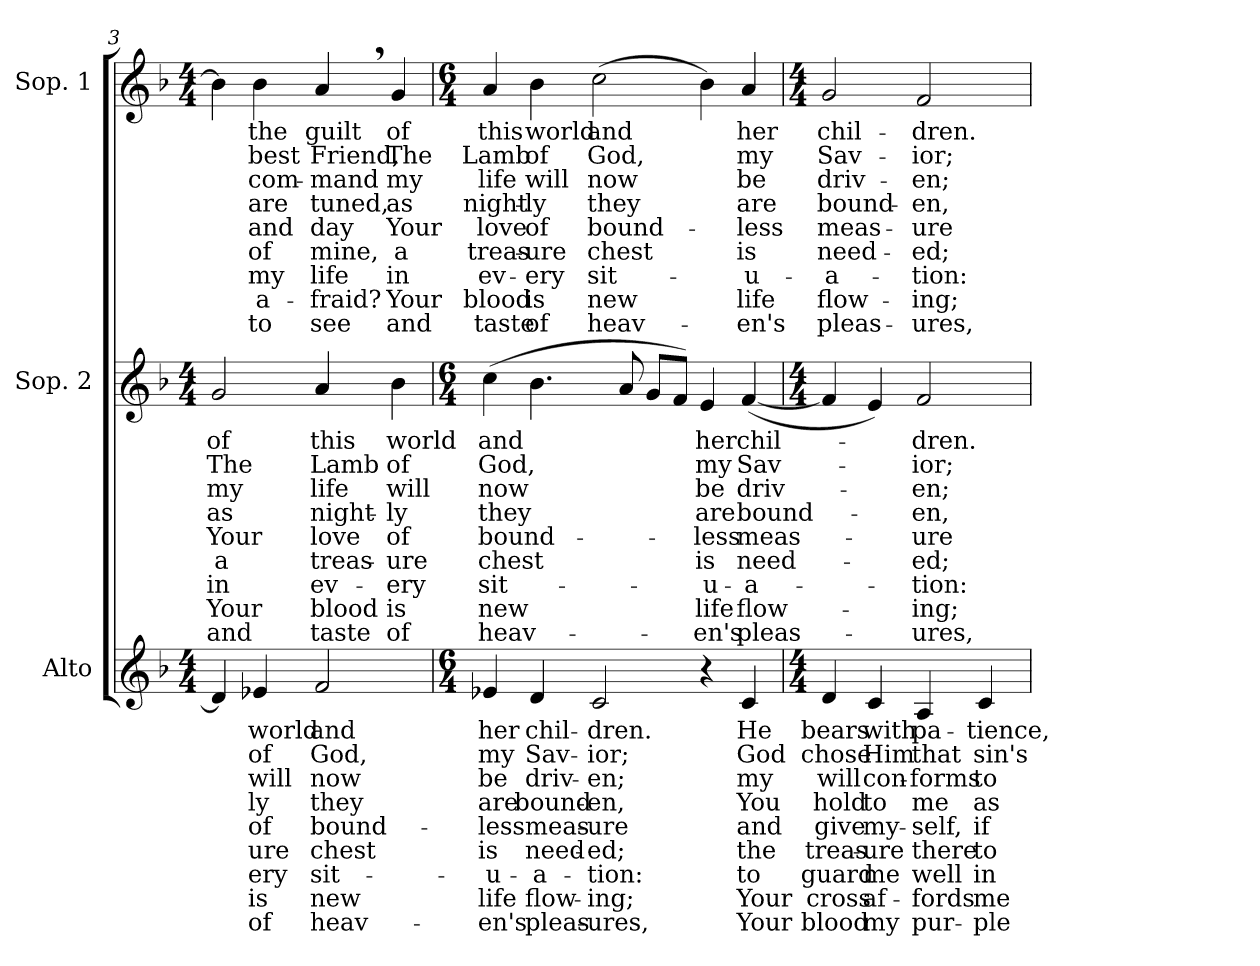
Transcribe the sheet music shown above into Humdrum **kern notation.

**kern	**text	**text	**text	**text	**text	**text	**text	**text	**text	**kern	**text	**text	**text	**text	**text	**text	**text	**text	**text	**kern	**text	**text	**text	**text	**text	**text	**text	**text	**text
*part3	*part3	*part3	*part3	*part3	*part3	*part3	*part3	*part3	*part3	*part2	*part2	*part2	*part2	*part2	*part2	*part2	*part2	*part2	*part2	*part1	*part1	*part1	*part1	*part1	*part1	*part1	*part1	*part1	*part1
*staff3	*staff3	*staff3	*staff3	*staff3	*staff3	*staff3	*staff3	*staff3	*staff3	*staff2	*staff2	*staff2	*staff2	*staff2	*staff2	*staff2	*staff2	*staff2	*staff2	*staff1	*staff1	*staff1	*staff1	*staff1	*staff1	*staff1	*staff1	*staff1	*staff1
*I"Alto	*	*	*	*	*	*	*	*	*	*I"Sop. 2	*	*	*	*	*	*	*	*	*	*I"Sop. 1	*	*	*	*	*	*	*	*	*
*I'A	*	*	*	*	*	*	*	*	*	*I'S	*	*	*	*	*	*	*	*	*	*I'S	*	*	*	*	*	*	*	*	*
!!LO:PB:g=z
*clefG2	*	*	*	*	*	*	*	*	*	*clefG2	*	*	*	*	*	*	*	*	*	*clefG2	*	*	*	*	*	*	*	*	*
*k[b-]	*	*	*	*	*	*	*	*	*	*k[b-]	*	*	*	*	*	*	*	*	*	*k[b-]	*	*	*	*	*	*	*	*	*
*F:	*	*	*	*	*	*	*	*	*	*F:	*	*	*	*	*	*	*	*	*	*F:	*	*	*	*	*	*	*	*	*
*M4/4	*	*	*	*	*	*	*	*	*	*M4/4	*	*	*	*	*	*	*	*	*	*M4/4	*	*	*	*	*	*	*	*	*
=3	=3	=3	=3	=3	=3	=3	=3	=3	=3	=3	=3	=3	=3	=3	=3	=3	=3	=3	=3	=3	=3	=3	=3	=3	=3	=3	=3	=3	=3
!	!	!	!	!	!	!	!	!	!	!	!LO:LY:b	!LO:LY:b	!LO:LY:b	!LO:LY:b	!LO:LY:b	!LO:LY:b	!LO:LY:b	!LO:LY:b	!LO:LY:b	!	!	!	!	!	!	!	!	!	!
4d/]	.	.	.	.	.	.	.	.	.	2g/	of	The	my	as	Your	a	in	Your	and	4b-\]	.	.	.	.	.	.	.	.	.
!	!LO:LY:b	!LO:LY:b	!LO:LY:b	!LO:LY:b	!LO:LY:b	!LO:LY:b	!LO:LY:b	!LO:LY:b	!LO:LY:b	!	!	!	!	!	!	!	!	!	!	!	!	!	!	!	!	!	!	!	!
!	!	!	!	!	!	!	!	!	!	!	!	!	!	!	!	!	!	!	!	!	!LO:LY:b	!LO:LY:b	!LO:LY:b	!LO:LY:b	!LO:LY:b	!LO:LY:b	!LO:LY:b	!LO:LY:b	!LO:LY:b
4e-X/	world	of	will	-ly	of	-ure	-ery	is	of	.	.	.	.	.	.	.	.	.	.	4b-\	the	best	com-	are	and	of	my	a-	to
!	!LO:LY:b	!LO:LY:b	!LO:LY:b	!LO:LY:b	!LO:LY:b	!LO:LY:b	!LO:LY:b	!LO:LY:b	!LO:LY:b	!	!	!	!	!	!	!	!	!	!	!	!	!	!	!	!	!	!	!	!
!	!	!	!	!	!	!	!	!	!	!	!LO:LY:b	!LO:LY:b	!LO:LY:b	!LO:LY:b	!LO:LY:b	!LO:LY:b	!LO:LY:b	!LO:LY:b	!LO:LY:b	!	!	!	!	!	!	!	!	!	!
!	!	!	!	!	!	!	!	!	!	!	!	!	!	!	!	!	!	!	!	!	!LO:LY:b	!LO:LY:b	!LO:LY:b	!LO:LY:b	!LO:LY:b	!LO:LY:b	!LO:LY:b	!LO:LY:b	!LO:LY:b
2f/	and	God,	now	they	bound-	chest	sit-	new	heav-	4a/	this	Lamb	life	night-	love	treas-	ev-	blood	taste	4a,>/	guilt	Friend,	-mand	tuned,	day	mine,	life	-fraid?	see
!	!	!	!	!	!	!	!	!	!	!	!LO:LY:b	!LO:LY:b	!LO:LY:b	!LO:LY:b	!LO:LY:b	!LO:LY:b	!LO:LY:b	!LO:LY:b	!LO:LY:b	!	!	!	!	!	!	!	!	!	!
!	!	!	!	!	!	!	!	!	!	!	!	!	!	!	!	!	!	!	!	!	!LO:LY:b	!LO:LY:b	!LO:LY:b	!LO:LY:b	!LO:LY:b	!LO:LY:b	!LO:LY:b	!LO:LY:b	!LO:LY:b
.	.	.	.	.	.	.	.	.	.	4b-\	world	of	will	-ly	of	-ure	-ery	is	of	4g/	of	The	my	as	Your	a	in	Your	and
=4	=4	=4	=4	=4	=4	=4	=4	=4	=4	=4	=4	=4	=4	=4	=4	=4	=4	=4	=4	=4	=4	=4	=4	=4	=4	=4	=4	=4	=4
*M6/4	*	*	*	*	*	*	*	*	*	*M6/4	*	*	*	*	*	*	*	*	*	*M6/4	*	*	*	*	*	*	*	*	*
!	!LO:LY:b	!LO:LY:b	!LO:LY:b	!LO:LY:b	!LO:LY:b	!LO:LY:b	!LO:LY:b	!LO:LY:b	!LO:LY:b	!	!	!	!	!	!	!	!	!	!	!	!	!	!	!	!	!	!	!	!
!	!	!	!	!	!	!	!	!	!	!	!LO:LY:b	!LO:LY:b	!LO:LY:b	!LO:LY:b	!LO:LY:b	!LO:LY:b	!LO:LY:b	!LO:LY:b	!LO:LY:b	!	!	!	!	!	!	!	!	!	!
!	!	!	!	!	!	!	!	!	!	!	!	!	!	!	!	!	!	!	!	!	!LO:LY:b	!LO:LY:b	!LO:LY:b	!LO:LY:b	!LO:LY:b	!LO:LY:b	!LO:LY:b	!LO:LY:b	!LO:LY:b
4e-X/	her	my	be	are	-less	is	-u-	life	-en's	(>4cc\	and	God,	now	they	bound-	chest	sit-	new	heav-	4a/	this	Lamb	life	night-	love	treas-	ev-	blood	taste
!	!LO:LY:b	!LO:LY:b	!LO:LY:b	!LO:LY:b	!LO:LY:b	!LO:LY:b	!LO:LY:b	!LO:LY:b	!LO:LY:b	!	!	!	!	!	!	!	!	!	!	!	!	!	!	!	!	!	!	!	!
!	!	!	!	!	!	!	!	!	!	!	!	!	!	!	!	!	!	!	!	!	!LO:LY:b	!LO:LY:b	!LO:LY:b	!LO:LY:b	!LO:LY:b	!LO:LY:b	!LO:LY:b	!LO:LY:b	!LO:LY:b
4d/	chil-	Sav-	driv-	bound-	meas-	need-	-a-	flow-	pleas-	4.b-\	.	.	.	.	.	.	.	.	.	4b-\	world	of	will	-ly	of	-ure	-ery	is	of
!	!LO:LY:b	!LO:LY:b	!LO:LY:b	!LO:LY:b	!LO:LY:b	!LO:LY:b	!LO:LY:b	!LO:LY:b	!LO:LY:b	!	!	!	!	!	!	!	!	!	!	!	!	!	!	!	!	!	!	!	!
!	!	!	!	!	!	!	!	!	!	!	!	!	!	!	!	!	!	!	!	!	!LO:LY:b	!LO:LY:b	!LO:LY:b	!LO:LY:b	!LO:LY:b	!LO:LY:b	!LO:LY:b	!LO:LY:b	!LO:LY:b
2c/	-dren.	-ior;	-en;	-en,	-ure	-ed;	-tion:	-ing;	-ures,	.	.	.	.	.	.	.	.	.	.	(>2cc\	and	God,	now	they	bound-	chest	sit-	new	heav-
.	.	.	.	.	.	.	.	.	.	8a/	.	.	.	.	.	.	.	.	.	.	.	.	.	.	.	.	.	.	.
.	.	.	.	.	.	.	.	.	.	8g/L	.	.	.	.	.	.	.	.	.	.	.	.	.	.	.	.	.	.	.
.	.	.	.	.	.	.	.	.	.	8f/J)	.	.	.	.	.	.	.	.	.	.	.	.	.	.	.	.	.	.	.
!	!	!	!	!	!	!	!	!	!	!	!LO:LY:b	!LO:LY:b	!LO:LY:b	!LO:LY:b	!LO:LY:b	!LO:LY:b	!LO:LY:b	!LO:LY:b	!LO:LY:b	!	!	!	!	!	!	!	!	!	!
4r	.	.	.	.	.	.	.	.	.	4e/	her	my	be	are	-less	is	-u-	life	-en's	4b-\)	.	.	.	.	.	.	.	.	.
!	!LO:LY:b	!LO:LY:b	!LO:LY:b	!LO:LY:b	!LO:LY:b	!LO:LY:b	!LO:LY:b	!LO:LY:b	!LO:LY:b	!	!	!	!	!	!	!	!	!	!	!	!	!	!	!	!	!	!	!	!
!	!	!	!	!	!	!	!	!	!	!	!LO:LY:b	!LO:LY:b	!LO:LY:b	!LO:LY:b	!LO:LY:b	!LO:LY:b	!LO:LY:b	!LO:LY:b	!LO:LY:b	!	!	!	!	!	!	!	!	!	!
!	!	!	!	!	!	!	!	!	!	!	!	!	!	!	!	!	!	!	!	!	!LO:LY:b	!LO:LY:b	!LO:LY:b	!LO:LY:b	!LO:LY:b	!LO:LY:b	!LO:LY:b	!LO:LY:b	!LO:LY:b
4c/	He	God	my	You	and	the	to	Your	Your	(<[4f/	chil-	Sav-	driv-	bound-	meas-	need-	-a-	flow-	pleas-	4a/	her	my	be	are	-less	is	-u-	life	-en's
=5	=5	=5	=5	=5	=5	=5	=5	=5	=5	=5	=5	=5	=5	=5	=5	=5	=5	=5	=5	=5	=5	=5	=5	=5	=5	=5	=5	=5	=5
*M4/4	*	*	*	*	*	*	*	*	*	*M4/4	*	*	*	*	*	*	*	*	*	*M4/4	*	*	*	*	*	*	*	*	*
!	!LO:LY:b	!LO:LY:b	!LO:LY:b	!LO:LY:b	!LO:LY:b	!LO:LY:b	!LO:LY:b	!LO:LY:b	!LO:LY:b	!	!	!	!	!	!	!	!	!	!	!	!	!	!	!	!	!	!	!	!
!	!	!	!	!	!	!	!	!	!	!	!	!	!	!	!	!	!	!	!	!	!LO:LY:b	!LO:LY:b	!LO:LY:b	!LO:LY:b	!LO:LY:b	!LO:LY:b	!LO:LY:b	!LO:LY:b	!LO:LY:b
4d/	bears	chose	will	hold	give	treas-	guard	cross	blood	4f/]	.	.	.	.	.	.	.	.	.	2g/	chil-	Sav-	driv-	bound-	meas-	need-	-a-	flow-	pleas-
!	!LO:LY:b	!LO:LY:b	!LO:LY:b	!LO:LY:b	!LO:LY:b	!LO:LY:b	!LO:LY:b	!LO:LY:b	!LO:LY:b	!	!	!	!	!	!	!	!	!	!	!	!	!	!	!	!	!	!	!	!
4c/	with	Him	con-	to	my-	-ure	me	af-	my	4e/)	.	.	.	.	.	.	.	.	.	.	.	.	.	.	.	.	.	.	.
!	!LO:LY:b	!LO:LY:b	!LO:LY:b	!LO:LY:b	!LO:LY:b	!LO:LY:b	!LO:LY:b	!LO:LY:b	!LO:LY:b	!	!	!	!	!	!	!	!	!	!	!	!	!	!	!	!	!	!	!	!
!	!	!	!	!	!	!	!	!	!	!	!LO:LY:b	!LO:LY:b	!LO:LY:b	!LO:LY:b	!LO:LY:b	!LO:LY:b	!LO:LY:b	!LO:LY:b	!LO:LY:b	!	!	!	!	!	!	!	!	!	!
!	!	!	!	!	!	!	!	!	!	!	!	!	!	!	!	!	!	!	!	!	!LO:LY:b	!LO:LY:b	!LO:LY:b	!LO:LY:b	!LO:LY:b	!LO:LY:b	!LO:LY:b	!LO:LY:b	!LO:LY:b
4A/	pa-	that	-forms	me	-self,	there	well	-fords	pur-	2f/	-dren.	-ior;	-en;	-en,	-ure	-ed;	-tion:	-ing;	-ures,	2f/	-dren.	-ior;	-en;	-en,	-ure	-ed;	-tion:	-ing;	-ures,
!	!LO:LY:b	!LO:LY:b	!LO:LY:b	!LO:LY:b	!LO:LY:b	!LO:LY:b	!LO:LY:b	!LO:LY:b	!LO:LY:b	!	!	!	!	!	!	!	!	!	!	!	!	!	!	!	!	!	!	!	!
4c/	-tience,	sin's	to	as	if	to	in	me	-ple	.	.	.	.	.	.	.	.	.	.	.	.	.	.	.	.	.	.	.	.
=	=	=	=	=	=	=	=	=	=	=	=	=	=	=	=	=	=	=	=	=	=	=	=	=	=	=	=	=	=
*-	*-	*-	*-	*-	*-	*-	*-	*-	*-	*-	*-	*-	*-	*-	*-	*-	*-	*-	*-	*-	*-	*-	*-	*-	*-	*-	*-	*-	*-
